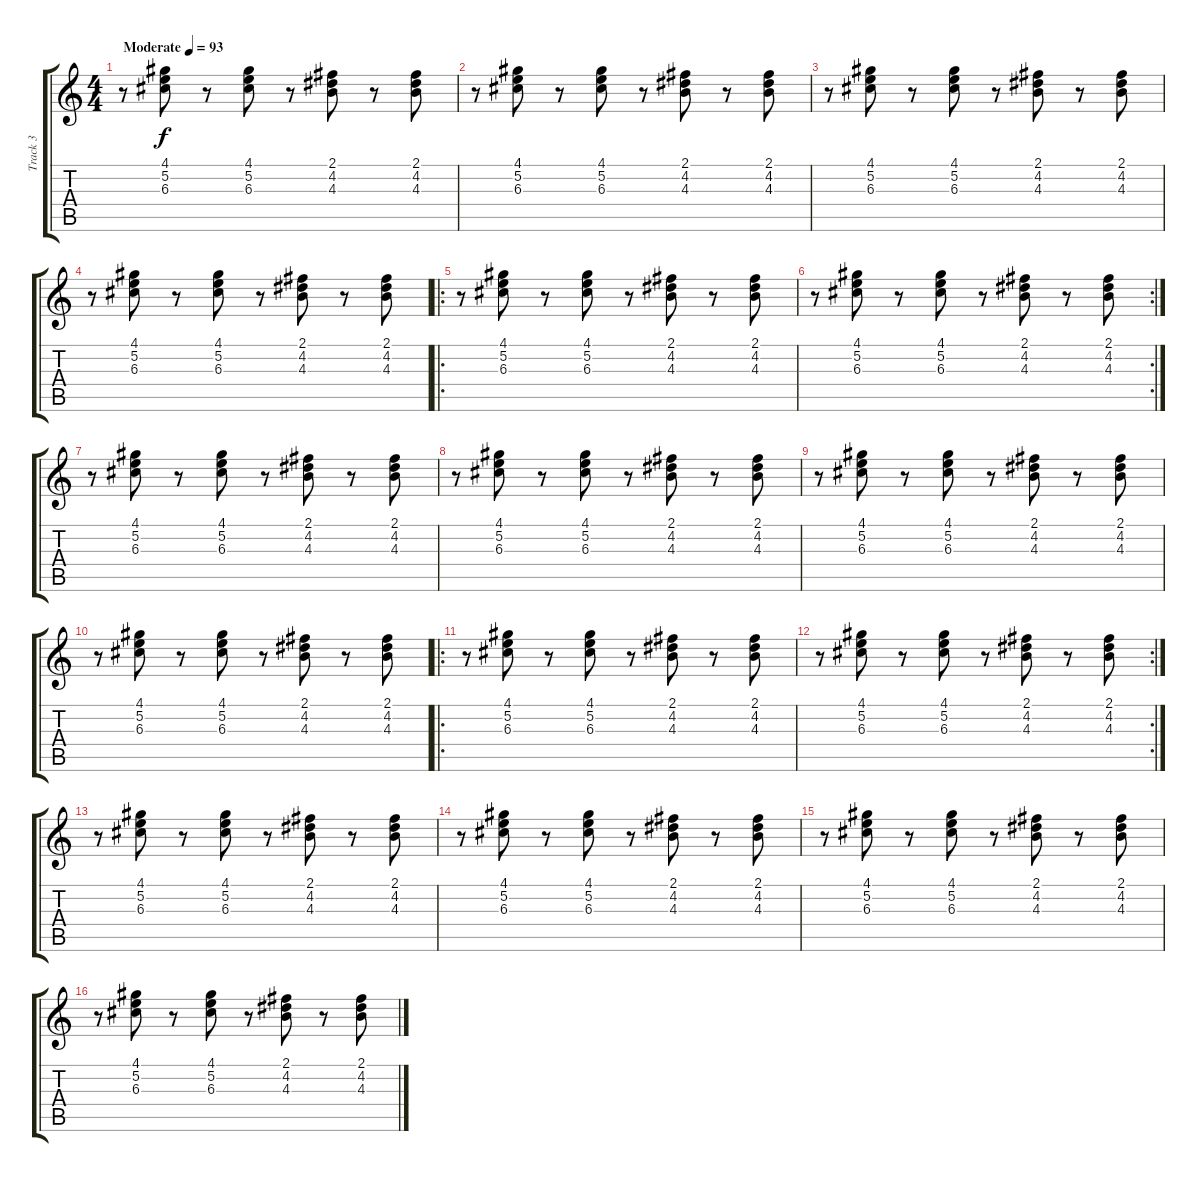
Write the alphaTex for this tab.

\track ("Track 3" "Track 3") {instrument electricguitarjazz}
\staff {score tabs}
\tuning (E4 B3 G3 D3 A2 E2) {hide}
\ts (4 4)
\tempo (93 "Moderate")
\clef g2
\ks c
r.8{dy f instrument electricguitarjazz} (4.1 5.2 6.3).8 r.8 (4.1 5.2 6.3).8 r.8 (2.1 4.2 4.3).8 r.8 (2.1 4.2 4.3).8 |
r.8 (4.1 5.2 6.3).8 r.8 (4.1 5.2 6.3).8 r.8 (2.1 4.2 4.3).8 r.8 (2.1 4.2 4.3).8 |
r.8 (4.1 5.2 6.3).8 r.8 (4.1 5.2 6.3).8 r.8 (2.1 4.2 4.3).8 r.8 (2.1 4.2 4.3).8 |
r.8 (4.1 5.2 6.3).8 r.8 (4.1 5.2 6.3).8 r.8 (2.1 4.2 4.3).8 r.8 (2.1 4.2 4.3).8 |
\ro
r.8 (4.1 5.2 6.3).8 r.8 (4.1 5.2 6.3).8 r.8 (2.1 4.2 4.3).8 r.8 (2.1 4.2 4.3).8 |
\rc 2
r.8 (4.1 5.2 6.3).8 r.8 (4.1 5.2 6.3).8 r.8 (2.1 4.2 4.3).8 r.8 (2.1 4.2 4.3).8 |
r.8 (4.1 5.2 6.3).8 r.8 (4.1 5.2 6.3).8 r.8 (2.1 4.2 4.3).8 r.8 (2.1 4.2 4.3).8 |
r.8 (4.1 5.2 6.3).8 r.8 (4.1 5.2 6.3).8 r.8 (2.1 4.2 4.3).8 r.8 (2.1 4.2 4.3).8 |
r.8 (4.1 5.2 6.3).8 r.8 (4.1 5.2 6.3).8 r.8 (2.1 4.2 4.3).8 r.8 (2.1 4.2 4.3).8 |
r.8 (4.1 5.2 6.3).8 r.8 (4.1 5.2 6.3).8 r.8 (2.1 4.2 4.3).8 r.8 (2.1 4.2 4.3).8 |
\ro
r.8 (4.1 5.2 6.3).8 r.8 (4.1 5.2 6.3).8 r.8 (2.1 4.2 4.3).8 r.8 (2.1 4.2 4.3).8 |
\rc 2
r.8 (4.1 5.2 6.3).8 r.8 (4.1 5.2 6.3).8 r.8 (2.1 4.2 4.3).8 r.8 (2.1 4.2 4.3).8 |
r.8 (4.1 5.2 6.3).8 r.8 (4.1 5.2 6.3).8 r.8 (2.1 4.2 4.3).8 r.8 (2.1 4.2 4.3).8 |
r.8 (4.1 5.2 6.3).8 r.8 (4.1 5.2 6.3).8 r.8 (2.1 4.2 4.3).8 r.8 (2.1 4.2 4.3).8 |
r.8 (4.1 5.2 6.3).8 r.8 (4.1 5.2 6.3).8 r.8 (2.1 4.2 4.3).8 r.8 (2.1 4.2 4.3).8 |
r.8 (4.1 5.2 6.3).8 r.8 (4.1 5.2 6.3).8 r.8 (2.1 4.2 4.3).8 r.8 (2.1 4.2 4.3).8
